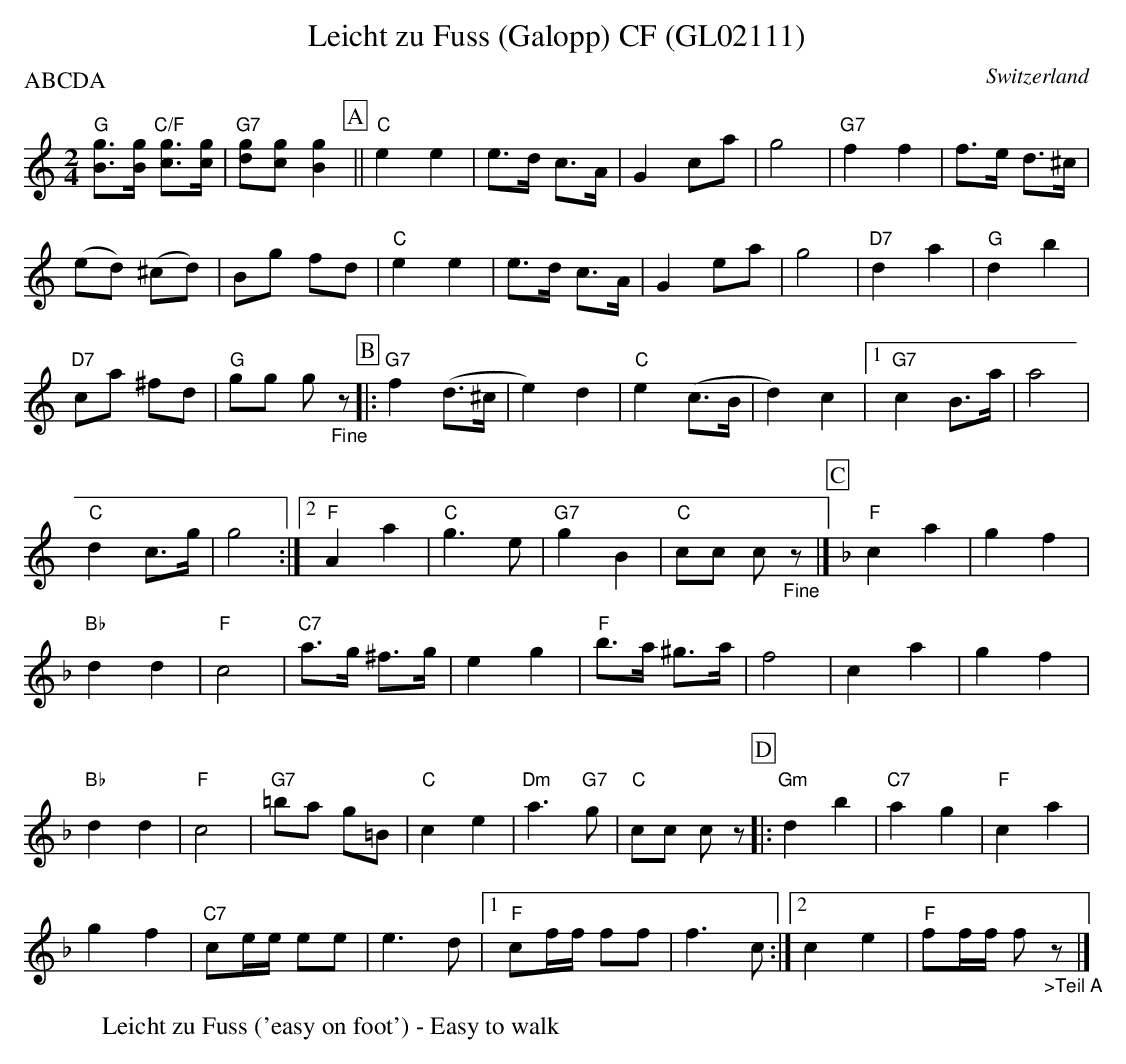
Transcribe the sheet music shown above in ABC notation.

X:1
T:Leicht zu Fuss (Galopp) CF (GL02111)
O:Switzerland
P:ABCDA
M:2/4
L:1/8
K:C major
"G"[Bg]>[Bg] "C/F"[cg]>[cg] | "G7"[dg][cg] [Bg]2 [P:A] || "C"e2e2 | e>d c>A | G2ca | g4 | "G7"f2f2 | f>e d>^c |
(ed) (^cd) | Bg fd | "C"e2e2 | e>d c>A | G2 ea | g4 | "D7"d2a2 | "G"d2b2 |
"D7"ca ^fd | "G"gg g"_Fine"z [P:B] |: "G7"f2 (d>^c | e2)d2 | "C"e2 (c>B | d2)c2   |1 "G7"c2 B>a | a4 |
"C"d2c>g | g4 :|2 "F"A2a2 | "C"g3e | "G7"g2B2 |  "C"cc c"_Fine"z |] [P:C] [K:F] "F"c2a2 | g2f2 |
"Bb"d2d2 | "F"c4 | "C7"a>g ^f>g | e2g2 | "F"b>a ^g>a | f4 | c2a2 | g2f2 |
"Bb"d2d2 | "F"c4 | "G7"=ba g=B | "C"c2e2 | "Dm"a3"G7"g | "C"cc cz [P:D] |: "Gm"d2b2 | "C7"a2g2 | "F"c2a2 |
g2f2 | "C7"ce/e/ ee | e3d |1 "F"cf/f/ ff | f3c :|2 c2e2 | "F"ff/f/ f"_>Teil A"z |]
W: Leicht zu Fuss ('easy on foot') - Easy to walk
 % (GL02111) Nov 3, 2016
